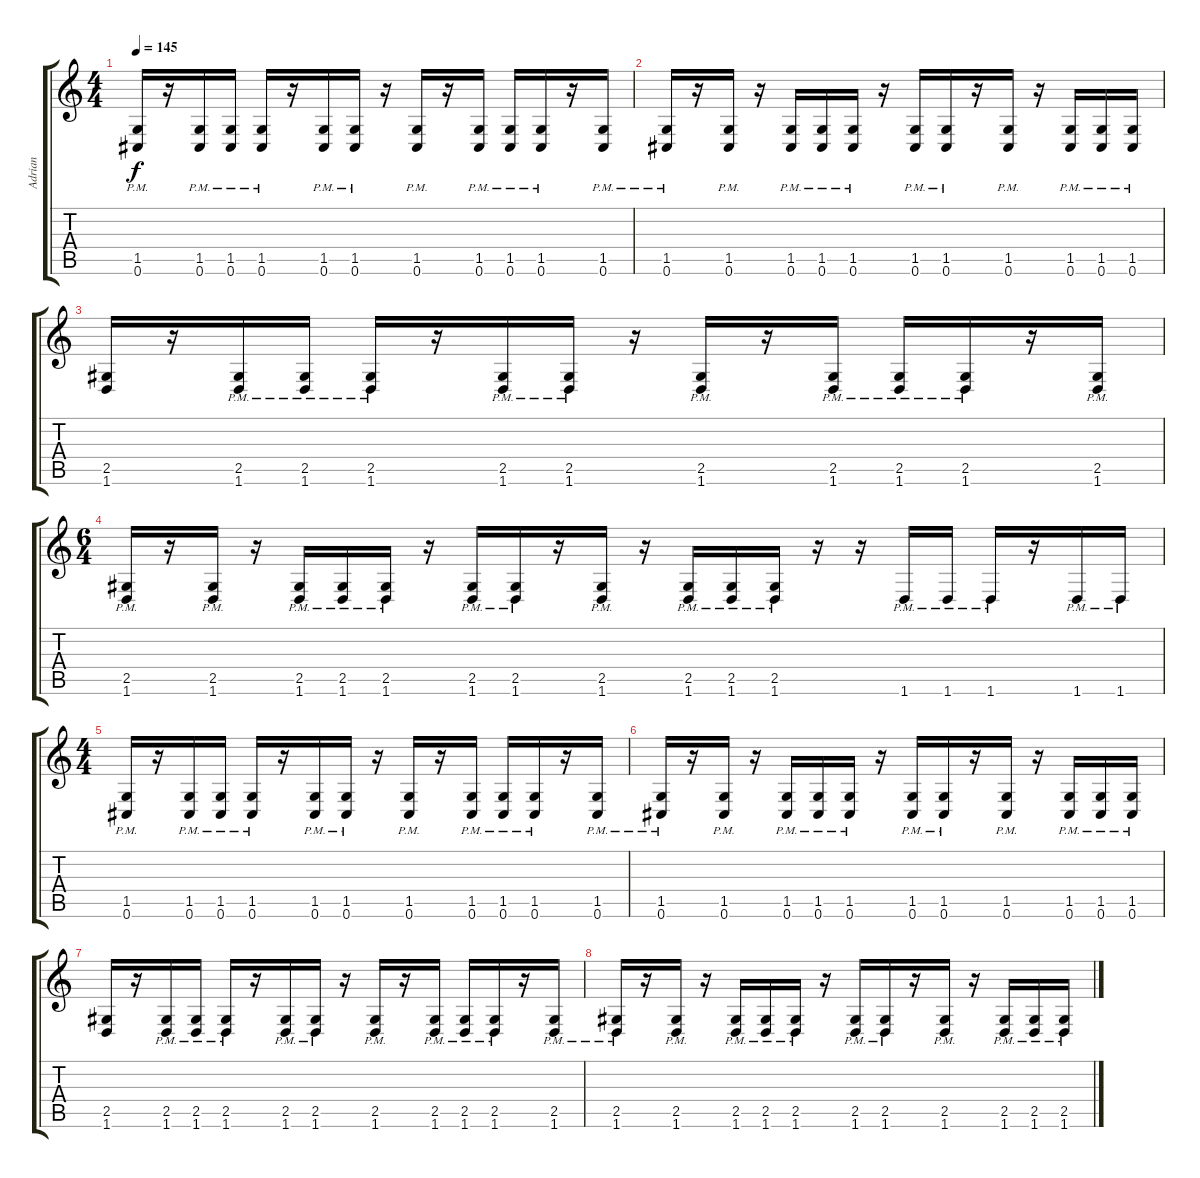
\track ("Adrian" "Adrian") {instrument distortionguitar}
\staff {score tabs}
\tuning (Db4 Ab3 E3 B2 Gb2 Db2) {hide}
\ts (4 4)
\tempo 145
\clef g2
\ks c
(1.5 0.6{pm}).16{dy f} r.16 (1.5 0.6{pm}).16 (1.5 0.6{pm}).16 (1.5 0.6{pm}).16 r.16 (1.5 0.6{pm}).16 (1.5 0.6{pm}).16 r.16 (1.5 0.6{pm}).16 r.16 (1.5 0.6{pm}).16 (1.5 0.6{pm}).16 (1.5 0.6{pm}).16 r.16 (1.5 0.6{pm}).16 |
(1.5 0.6{pm}).16 r.16 (1.5 0.6{pm}).16 r.16 (1.5 0.6{pm}).16 (1.5 0.6{pm}).16 (1.5 0.6{pm}).16 r.16 (1.5 0.6{pm}).16 (1.5 0.6{pm}).16 r.16 (1.5 0.6{pm}).16 r.16 (1.5 0.6{pm}).16 (1.5 0.6{pm}).16 (1.5 0.6{pm}).16 |
(2.5 1.6).16 r.16 (2.5 1.6{pm}).16 (2.5 1.6{pm}).16 (2.5 1.6{pm}).16 r.16 (2.5 1.6{pm}).16 (2.5 1.6{pm}).16 r.16 (2.5 1.6{pm}).16 r.16 (2.5 1.6{pm}).16 (2.5 1.6{pm}).16 (2.5 1.6{pm}).16 r.16 (2.5 1.6{pm}).16 |
\ts (6 4)
(2.5 1.6{pm}).16 r.16 (2.5 1.6{pm}).16 r.16 (2.5 1.6{pm}).16 (2.5 1.6{pm}).16 (2.5 1.6{pm}).16 r.16 (2.5 1.6{pm}).16 (2.5 1.6{pm}).16 r.16 (2.5 1.6{pm}).16 r.16 (2.5 1.6{pm}).16 (2.5 1.6{pm}).16 (2.5 1.6{pm}).16 r.16 r.16 1.6{pm}.16 1.6{pm}.16 1.6{pm}.16 r.16 1.6{pm}.16 1.6{pm}.16 |
\ts (4 4)
(1.5 0.6{pm}).16 r.16 (1.5 0.6{pm}).16 (1.5 0.6{pm}).16 (1.5 0.6{pm}).16 r.16 (1.5 0.6{pm}).16 (1.5 0.6{pm}).16 r.16 (1.5 0.6{pm}).16 r.16 (1.5 0.6{pm}).16 (1.5 0.6{pm}).16 (1.5 0.6{pm}).16 r.16 (1.5 0.6{pm}).16 |
(1.5 0.6{pm}).16 r.16 (1.5 0.6{pm}).16 r.16 (1.5 0.6{pm}).16 (1.5 0.6{pm}).16 (1.5 0.6{pm}).16 r.16 (1.5 0.6{pm}).16 (1.5 0.6{pm}).16 r.16 (1.5 0.6{pm}).16 r.16 (1.5 0.6{pm}).16 (1.5 0.6{pm}).16 (1.5 0.6{pm}).16 |
(2.5 1.6).16 r.16 (2.5 1.6{pm}).16 (2.5 1.6{pm}).16 (2.5 1.6{pm}).16 r.16 (2.5 1.6{pm}).16 (2.5 1.6{pm}).16 r.16 (2.5 1.6{pm}).16 r.16 (2.5 1.6{pm}).16 (2.5 1.6{pm}).16 (2.5 1.6{pm}).16 r.16 (2.5 1.6{pm}).16 |
(2.5 1.6{pm}).16 r.16 (2.5 1.6{pm}).16 r.16 (2.5 1.6{pm}).16 (2.5 1.6{pm}).16 (2.5 1.6{pm}).16 r.16 (2.5 1.6{pm}).16 (2.5 1.6{pm}).16 r.16 (2.5 1.6{pm}).16 r.16 (2.5 1.6{pm}).16 (2.5 1.6{pm}).16 (2.5 1.6{pm}).16
